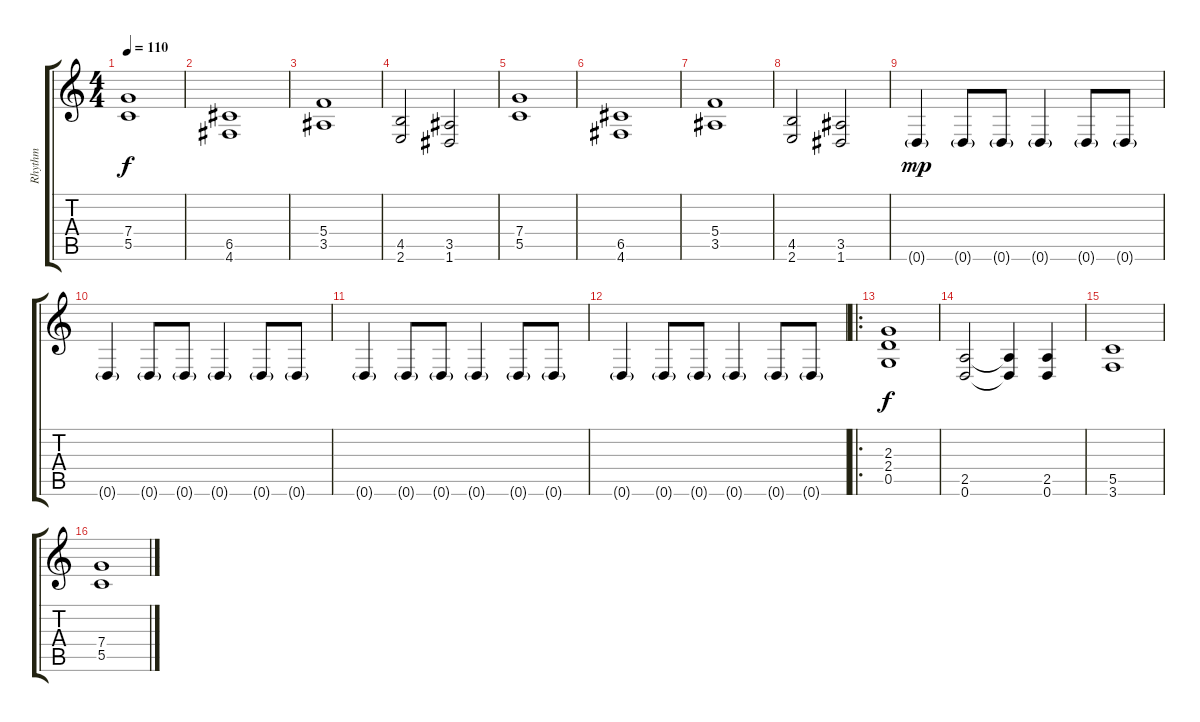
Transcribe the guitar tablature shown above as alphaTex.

\track ("Rhythm" "Rhythm") {instrument distortionguitar}
\staff {score tabs}
\tuning (D4 A3 F3 C3 G2 D2) {hide}
\ts (4 4)
\tempo 110
\clef g2
\ks c
(7.4 5.5).1{dy f} |
(6.5 4.6).1 |
(5.4 3.5).1 |
(4.5 2.6).2 (3.5 1.6).2 |
(7.4 5.5).1 |
(6.5 4.6).1 |
(5.4 3.5).1 |
(4.5 2.6).2 (3.5 1.6).2 |
0.6{g}.4{dy mp} 0.6{g}.8 0.6{g}.8 0.6{g}.4 0.6{g}.8 0.6{g}.8 |
0.6{g}.4 0.6{g}.8 0.6{g}.8 0.6{g}.4 0.6{g}.8 0.6{g}.8 |
0.6{g}.4 0.6{g}.8 0.6{g}.8 0.6{g}.4 0.6{g}.8 0.6{g}.8 |
0.6{g}.4 0.6{g}.8 0.6{g}.8 0.6{g}.4 0.6{g}.8 0.6{g}.8 |
\ro
(2.3 2.4 0.5).1{dy f} |
(2.5 0.6).2 (2.5{t} 0.6{t}).4 (2.5 0.6).4 |
(5.5 3.6).1 |
(7.4 5.5).1
